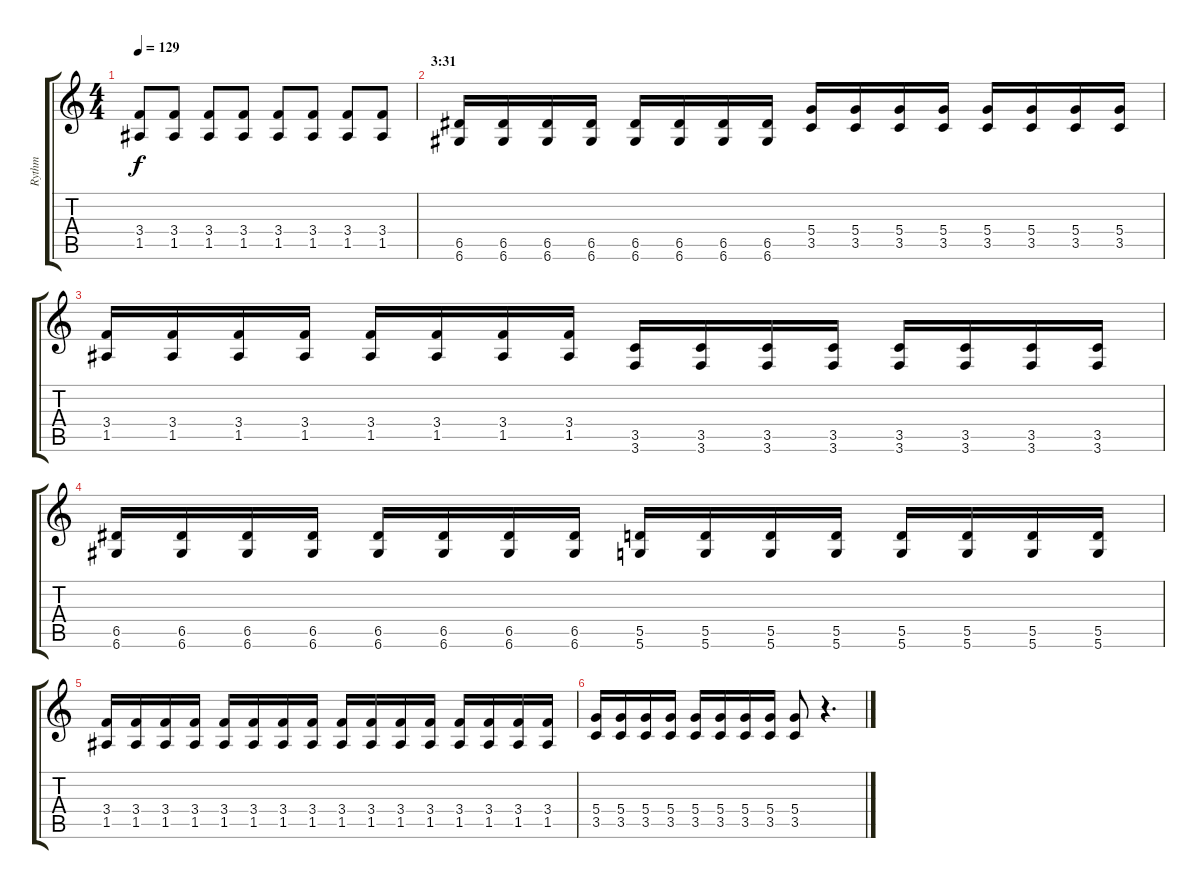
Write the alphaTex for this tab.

\track ("Rythm" "Rythm") {instrument distortionguitar}
\staff {score tabs}
\tuning (E4 B3 G3 D3 A2 D2) {hide}
\ts (4 4)
\tempo 129
\clef g2
\ks c
(3.4 1.5).8{dy f} (3.4 1.5).8 (3.4 1.5).8 (3.4 1.5).8 (3.4 1.5).8 (3.4 1.5).8 (3.4 1.5).8 (3.4 1.5).8 |
\section ("" "3:31")
(6.5 6.6).16 (6.5 6.6).16 (6.5 6.6).16 (6.5 6.6).16 (6.5 6.6).16 (6.5 6.6).16 (6.5 6.6).16 (6.5 6.6).16 (5.4 3.5).16 (5.4 3.5).16 (5.4 3.5).16 (5.4 3.5).16 (5.4 3.5).16 (5.4 3.5).16 (5.4 3.5).16 (5.4 3.5).16 |
(3.4 1.5).16 (3.4 1.5).16 (3.4 1.5).16 (3.4 1.5).16 (3.4 1.5).16 (3.4 1.5).16 (3.4 1.5).16 (3.4 1.5).16 (3.5 3.6).16 (3.5 3.6).16 (3.5 3.6).16 (3.5 3.6).16 (3.5 3.6).16 (3.5 3.6).16 (3.5 3.6).16 (3.5 3.6).16 |
(6.5 6.6).16 (6.5 6.6).16 (6.5 6.6).16 (6.5 6.6).16 (6.5 6.6).16 (6.5 6.6).16 (6.5 6.6).16 (6.5 6.6).16 (5.5 5.6).16 (5.5 5.6).16 (5.5 5.6).16 (5.5 5.6).16 (5.5 5.6).16 (5.5 5.6).16 (5.5 5.6).16 (5.5 5.6).16 |
(3.4 1.5).16 (3.4 1.5).16 (3.4 1.5).16 (3.4 1.5).16 (3.4 1.5).16 (3.4 1.5).16 (3.4 1.5).16 (3.4 1.5).16 (3.4 1.5).16 (3.4 1.5).16 (3.4 1.5).16 (3.4 1.5).16 (3.4 1.5).16 (3.4 1.5).16 (3.4 1.5).16 (3.4 1.5).16 |
(5.4 3.5).16 (5.4 3.5).16 (5.4 3.5).16 (5.4 3.5).16 (5.4 3.5).16 (5.4 3.5).16 (5.4 3.5).16 (5.4 3.5).16 (5.4 3.5).8 r.4{d}
